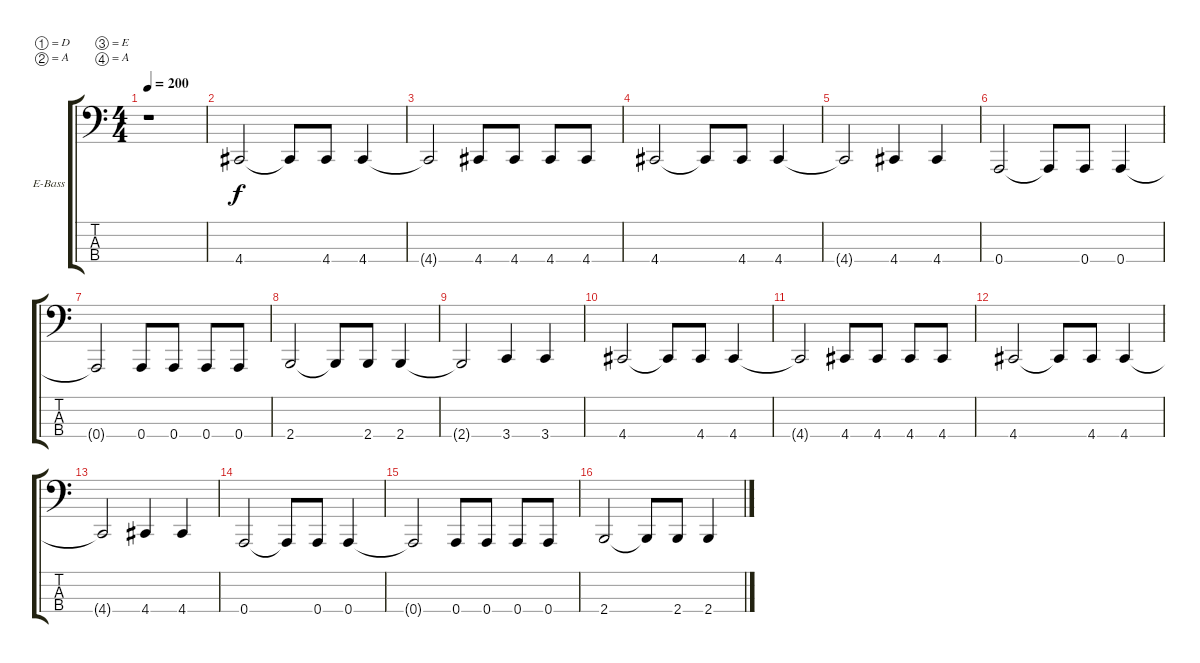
\bracketExtendMode groupsimilarinstruments
\firstSystemTrackNameOrientation horizontal
\otherSystemsTrackNameOrientation horizontal
\track ("Alcoolique" "E-Bass") {instrument electricbassfinger}
\staff {score tabs}
\tuning (D2 A1 E1 A0)
\ts (4 4)
\tempo 200
\clef f4
\ks c
r.1{dy f} |
4.4.2 4.4{t}.8 4.4.8 4.4.4 |
4.4{t}.2 4.4.8 4.4.8 4.4.8 4.4.8 |
4.4.2 4.4{t}.8 4.4.8 4.4.4 |
4.4{t}.2 4.4.4 4.4.4 |
0.4.2 0.4{t}.8 0.4.8 0.4.4 |
0.4{t}.2 0.4.8 0.4.8 0.4.8 0.4.8 |
2.4.2 2.4{t}.8 2.4.8 2.4.4 |
2.4{t}.2 3.4.4 3.4.4 |
4.4.2 4.4{t}.8 4.4.8 4.4.4 |
4.4{t}.2 4.4.8 4.4.8 4.4.8 4.4.8 |
4.4.2 4.4{t}.8 4.4.8 4.4.4 |
4.4{t}.2 4.4.4 4.4.4 |
0.4.2 0.4{t}.8 0.4.8 0.4.4 |
0.4{t}.2 0.4.8 0.4.8 0.4.8 0.4.8 |
2.4.2 2.4{t}.8 2.4.8 2.4.4
